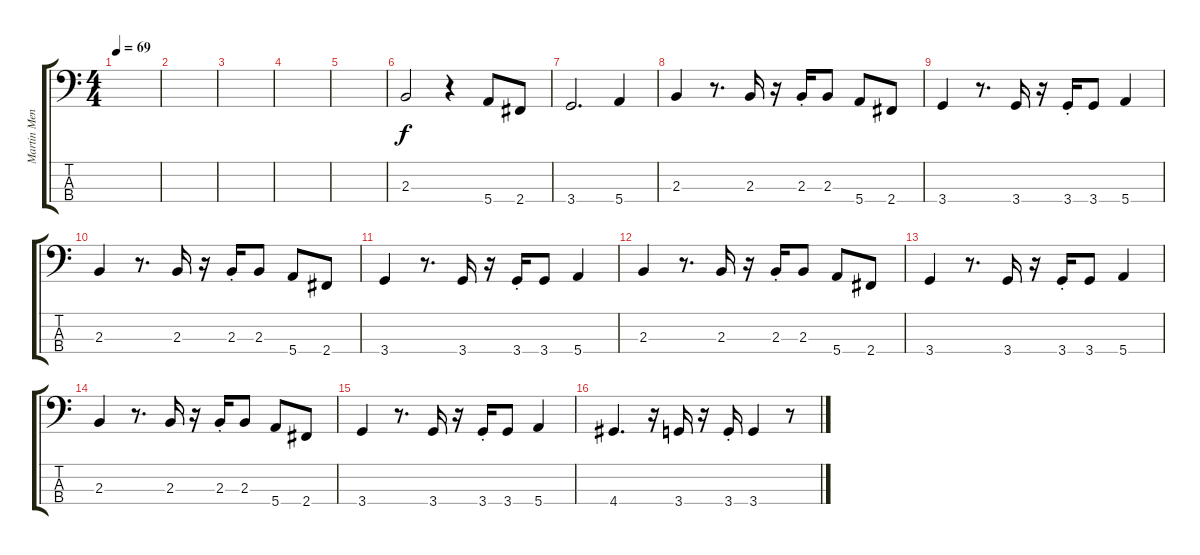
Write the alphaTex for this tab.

\track ("Martin Mendez " "Martin Men") {instrument electricbassfinger}
\staff {score tabs}
\tuning (G2 D2 A1 E1) {hide}
\ts (4 4)
\tempo 69
\clef f4
\ks c
|
|
|
|
|
2.3.2 r.4 5.4.8 2.4.8 |
3.4.2{d} 5.4.4 |
2.3.4 r.8{d} 2.3.16 r.16 2.3{st}.16 2.3.8 5.4.8 2.4.8 |
3.4.4 r.8{d} 3.4.16 r.16 3.4{st}.16 3.4.8 5.4.4 |
2.3.4 r.8{d} 2.3.16 r.16 2.3{st}.16 2.3.8 5.4.8 2.4.8 |
3.4.4 r.8{d} 3.4.16 r.16 3.4{st}.16 3.4.8 5.4.4 |
2.3.4 r.8{d} 2.3.16 r.16 2.3{st}.16 2.3.8 5.4.8 2.4.8 |
3.4.4 r.8{d} 3.4.16 r.16 3.4{st}.16 3.4.8 5.4.4 |
2.3.4 r.8{d} 2.3.16 r.16 2.3{st}.16 2.3.8 5.4.8 2.4.8 |
3.4.4 r.8{d} 3.4.16 r.16 3.4{st}.16 3.4.8 5.4.4 |
4.4.4{d} r.16 3.4.16 r.16 3.4{st}.16 3.4.4 r.8
